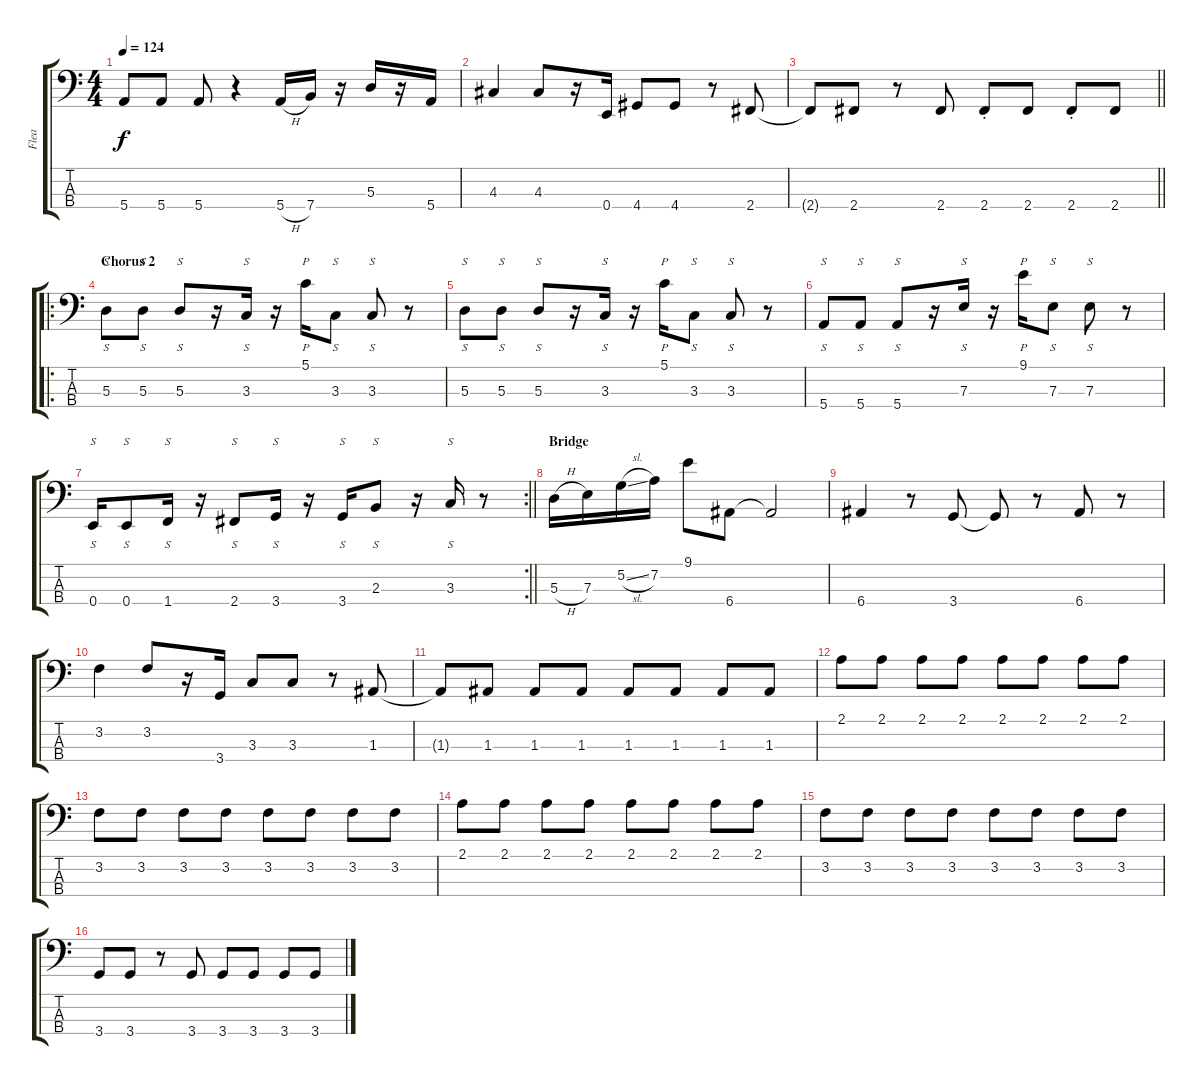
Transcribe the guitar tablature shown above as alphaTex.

\track ("Flea " "Flea ") {instrument electricbassfinger}
\staff {score tabs}
\tuning (G2 D2 A1 E1) {hide}
\ts (4 4)
\tempo 124
\clef f4
\ks c
5.4{t}.8{dy f} 5.4.8 5.4.8 r.4 5.4{h}.16 7.4.16 r.16 5.3.16 r.16 5.4.16 |
4.3.4 4.3.8 r.16 0.4.16 4.4.8 4.4.8 r.8 2.4.8 |
\barLineRight lightlight
2.4{t}.8 2.4.8 r.8 2.4.8 2.4{st}.8 2.4.8 2.4{st}.8 2.4.8 |
\ro
\section ("" "Chorus 2")
5.3.8{s instrument slapbass1} 5.3.8{s} 5.3.8{s} r.16 3.3.16{s} r.16 5.1.16{p} 3.3.8{s} 3.3.8{s} r.8 |
5.3.8{s} 5.3.8{s} 5.3.8{s} r.16 3.3.16{s} r.16 5.1.16{p} 3.3.8{s} 3.3.8{s} r.8 |
5.4.8{s} 5.4.8{s} 5.4.8{s} r.16 7.3.16{s} r.16 9.1.16{p} 7.3.8{s} 7.3.8{s} r.8 |
\rc 2
\barLineRight lightlight
0.4.16{s} 0.4.8{s} 1.4.16{s} r.16 2.4.8{s} 3.4.16{s} r.16 3.4.16{s} 2.3.8{s} r.16 3.3.16{s} r.8 |
\section ("" "Bridge")
5.3{h}.16{instrument electricbassfinger} 7.3.16 5.2{sl}.16 7.2.16 9.1.8 6.4.8 6.4{t}.2 |
6.4.4 r.8 3.4.8 3.4{t}.8 r.8 6.4.8 r.8 |
3.2.4 3.2.8 r.16 3.4.16 3.3.8 3.3.8 r.8 1.3.8 |
1.3{t}.8 1.3.8 1.3.8 1.3.8 1.3.8 1.3.8 1.3.8 1.3.8 |
2.1.8 2.1.8 2.1.8 2.1.8 2.1.8 2.1.8 2.1.8 2.1.8 |
3.2.8 3.2.8 3.2.8 3.2.8 3.2.8 3.2.8 3.2.8 3.2.8 |
2.1.8 2.1.8 2.1.8 2.1.8 2.1.8 2.1.8 2.1.8 2.1.8 |
3.2.8 3.2.8 3.2.8 3.2.8 3.2.8 3.2.8 3.2.8 3.2.8 |
3.4.8 3.4.8 r.8 3.4.8 3.4.8 3.4.8 3.4.8 3.4.8
